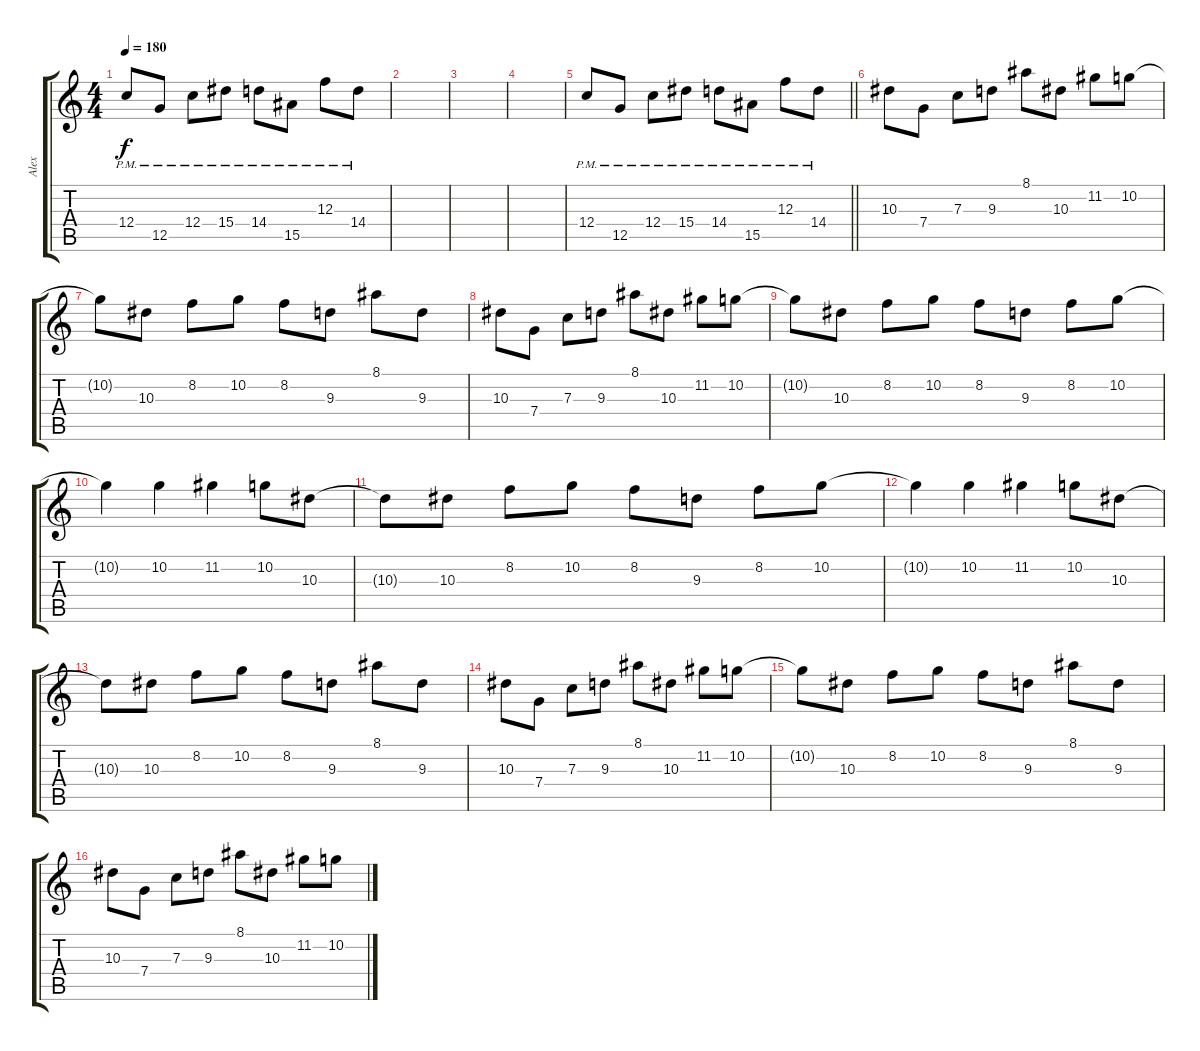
\track ("Alex" "Alex") {instrument distortionguitar}
\staff {score tabs}
\tuning (D4 A3 F3 C3 G2 C2) {hide}
\ts (4 4)
\tempo 180
\clef g2
\ks c
12.4{pm}.8{dy f} 12.5{pm}.8 12.4{pm}.8 15.4{pm}.8 14.4{pm}.8 15.5{pm}.8 12.3{pm}.8 14.4{pm}.8 |
|
|
|
\barLineRight lightlight
12.4{pm}.8 12.5{pm}.8 12.4{pm}.8 15.4{pm}.8 14.4{pm}.8 15.5{pm}.8 12.3{pm}.8 14.4{pm}.8 |
\section ("" "")
10.3.8 7.4.8 7.3.8 9.3.8 8.1.8 10.3.8 11.2.8 10.2.8 |
10.2{t}.8 10.3.8 8.2.8 10.2.8 8.2.8 9.3.8 8.1.8 9.3.8 |
10.3.8 7.4.8 7.3.8 9.3.8 8.1.8 10.3.8 11.2.8 10.2.8 |
10.2{t}.8 10.3.8 8.2.8 10.2.8 8.2.8 9.3.8 8.2.8 10.2.8 |
10.2{t}.4 10.2.4 11.2.4 10.2.8 10.3.8 |
10.3{t}.8 10.3.8 8.2.8 10.2.8 8.2.8 9.3.8 8.2.8 10.2.8 |
10.2{t}.4 10.2.4 11.2.4 10.2.8 10.3.8 |
10.3{t}.8 10.3.8 8.2.8 10.2.8 8.2.8 9.3.8 8.1.8 9.3.8 |
10.3.8 7.4.8 7.3.8 9.3.8 8.1.8 10.3.8 11.2.8 10.2.8 |
10.2{t}.8 10.3.8 8.2.8 10.2.8 8.2.8 9.3.8 8.1.8 9.3.8 |
10.3.8 7.4.8 7.3.8 9.3.8 8.1.8 10.3.8 11.2.8 10.2.8
